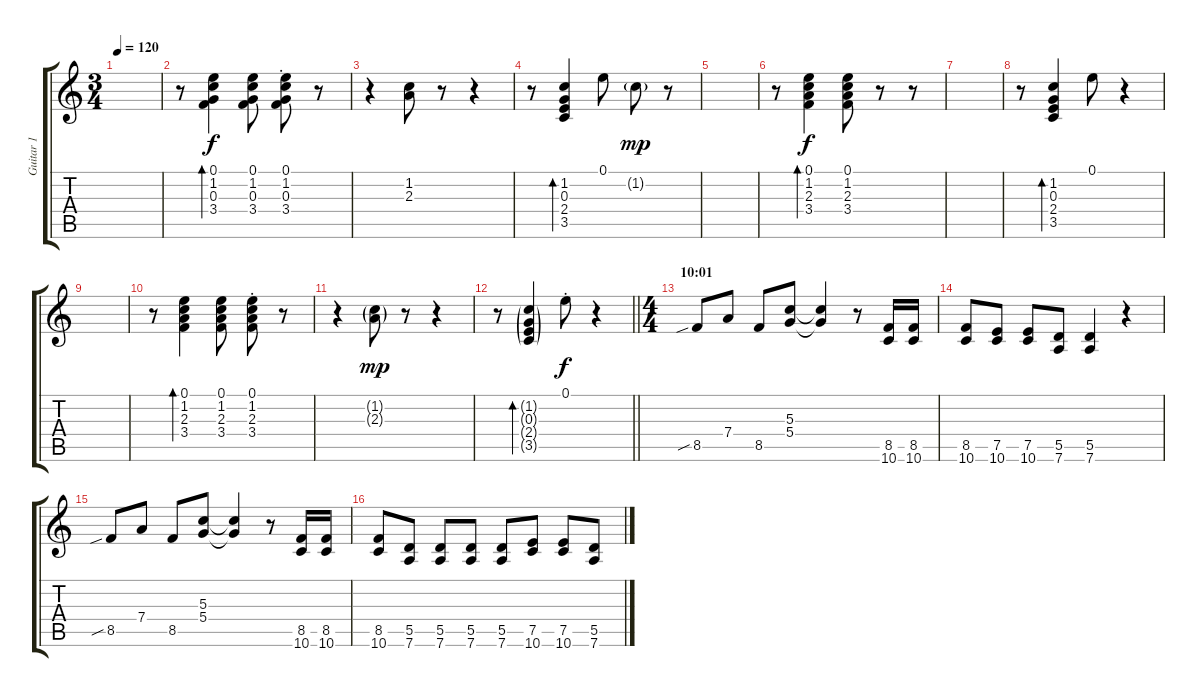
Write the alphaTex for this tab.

\track ("Guitar 1" "Guitar 1") {instrument acousticguitarsteel}
\staff {score tabs}
\tuning (E4 B3 G3 D3 A2 D2) {hide}
\ts (3 4)
\tempo 120
\clef g2
\ks c
|
r.8 (0.1 1.2 0.3 3.4).4{bd 240} (0.1 1.2 0.3 3.4).8 (0.1{st} 1.2{st} 0.3{st} 3.4{st}).8 r.8 |
r.4 (1.2 2.3).8 r.8 r.4 |
r.8 (1.2 0.3 2.4 3.5).4{bd 240} 0.1.8 1.2{g}.8{dy mp} r.8 |
|
r.8 (0.1 1.2 2.3 3.4).4{bd 240 dy f} (0.1 1.2 2.3 3.4).8 r.8 r.8 |
|
r.8 (1.2 0.3 2.4 3.5).4{bd 240} 0.1.8 r.4 |
|
r.8 (0.1 1.2 2.3 3.4).4{bd 240} (0.1 1.2 2.3 3.4).8 (0.1{st} 1.2{st} 2.3{st} 3.4{st}).8 r.8 |
r.4 (1.2{g} 2.3{g}).8{dy mp} r.8 r.4 |
\barLineRight lightlight
r.8 (1.2{g} 0.3{g} 2.4{g} 3.5{g}).4{bd 240} 0.1{st}.8{dy f} r.4 |
\ts (4 4)
\section ("" "10:01")
8.5{sib}.8{volume 10} 7.4.8 8.5.8 (5.3 5.4).8 (5.3{t} 5.4{t}).4 r.8 (8.5 10.6).16 (8.5 10.6).16 |
(8.5 10.6).8 (7.5 10.6).8 (7.5 10.6).8 (5.5 7.6).8 (5.5 7.6).4 r.4 |
8.5{sib}.8 7.4.8 8.5.8 (5.3 5.4).8 (5.3{t} 5.4{t}).4 r.8 (8.5 10.6).16 (8.5 10.6).16 |
(8.5 10.6).8 (5.5 7.6).8 (5.5 7.6).8 (5.5 7.6).8 (5.5 7.6).8 (7.5 10.6).8 (7.5 10.6).8 (5.5 7.6).8
